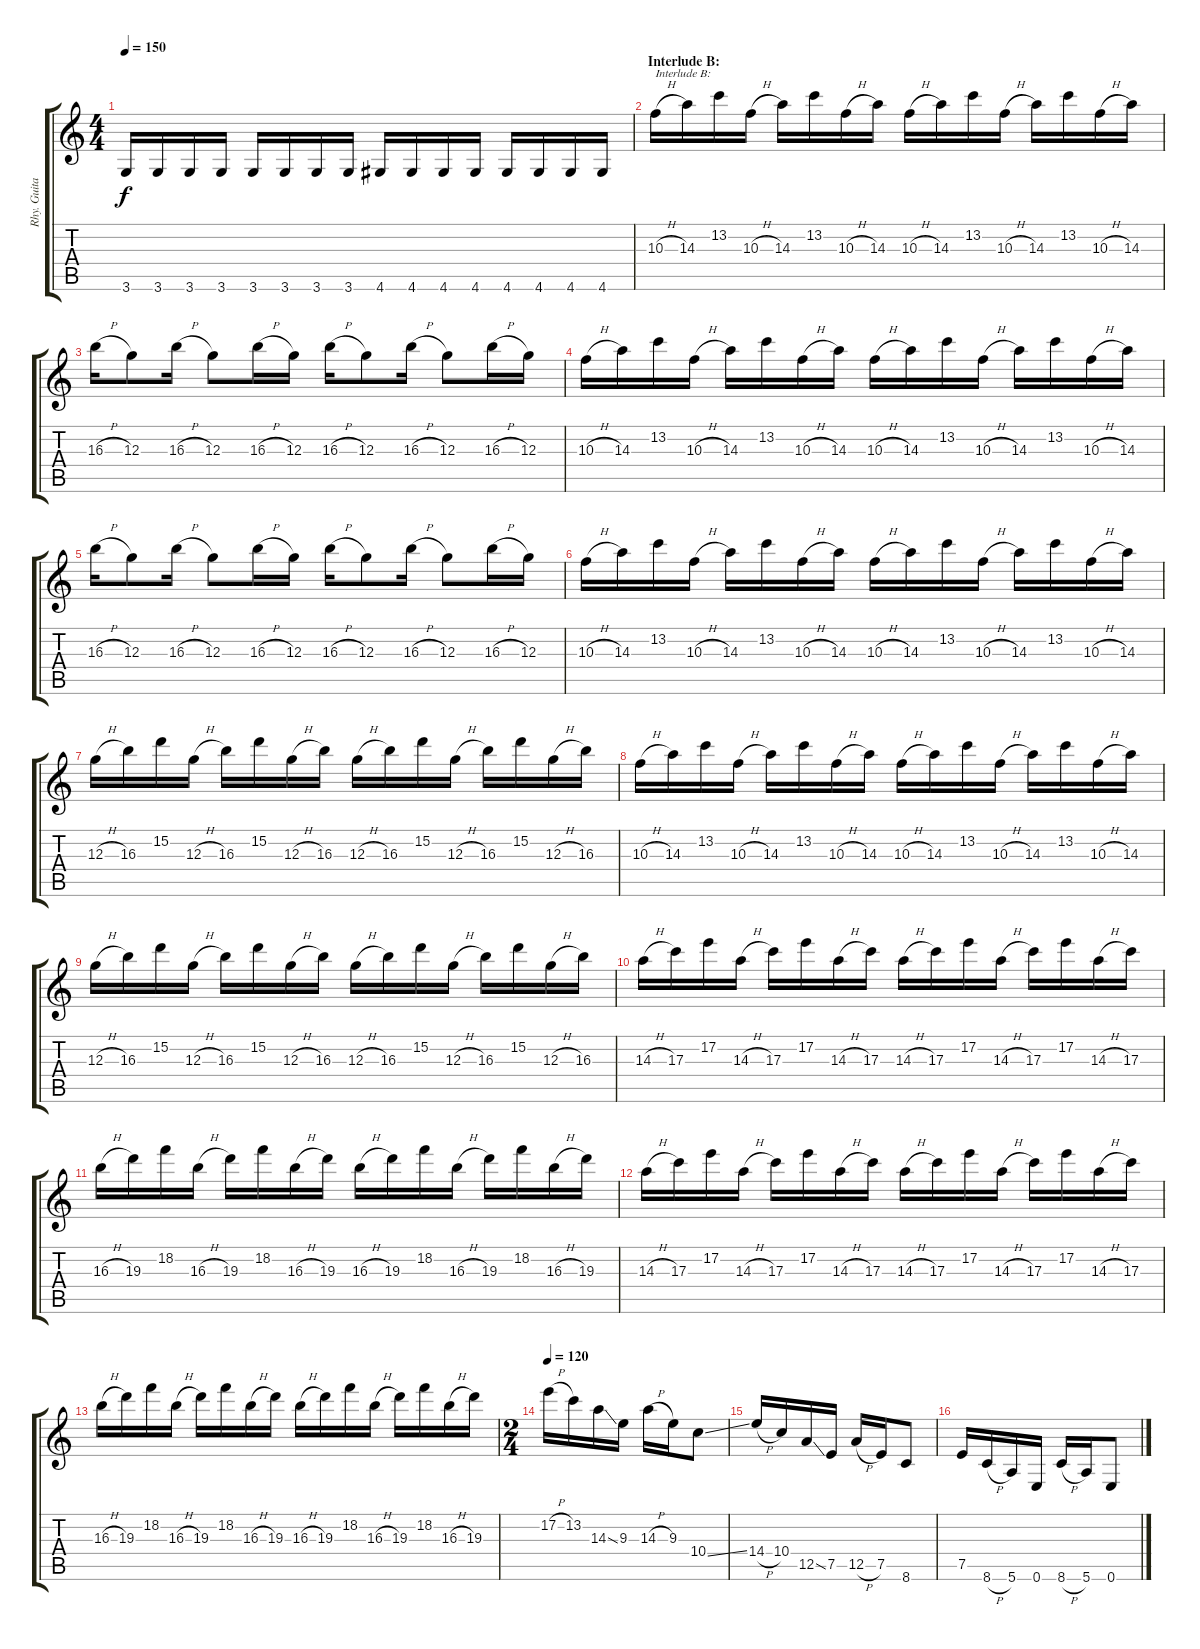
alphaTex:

\track ("Rhy. Guitar 2" "Rhy. Guita") {instrument distortionguitar}
\staff {score tabs}
\tuning (E4 B3 G3 D3 A2 E2) {hide}
\ts (4 4)
\tempo 150
\clef g2
\ks c
3.6.16{dy f} 3.6.16 3.6.16 3.6.16 3.6.16 3.6.16 3.6.16 3.6.16 4.6.16 4.6.16 4.6.16 4.6.16 4.6.16 4.6.16 4.6.16 4.6.16 |
\section ("" "Interlude B:")
10.3{h}.16{txt "Interlude B:"} 14.3.16 13.2.16 10.3{h}.16 14.3.16 13.2.16 10.3{h}.16 14.3.16 10.3{h}.16 14.3.16 13.2.16 10.3{h}.16 14.3.16 13.2.16 10.3{h}.16 14.3.16 |
16.3{h}.16 12.3.8 16.3{h}.16 12.3.8 16.3{h}.16 12.3.16 16.3{h}.16 12.3.8 16.3{h}.16 12.3.8 16.3{h}.16 12.3.16 |
10.3{h}.16 14.3.16 13.2.16 10.3{h}.16 14.3.16 13.2.16 10.3{h}.16 14.3.16 10.3{h}.16 14.3.16 13.2.16 10.3{h}.16 14.3.16 13.2.16 10.3{h}.16 14.3.16 |
16.3{h}.16 12.3.8 16.3{h}.16 12.3.8 16.3{h}.16 12.3.16 16.3{h}.16 12.3.8 16.3{h}.16 12.3.8 16.3{h}.16 12.3.16 |
10.3{h}.16 14.3.16 13.2.16 10.3{h}.16 14.3.16 13.2.16 10.3{h}.16 14.3.16 10.3{h}.16 14.3.16 13.2.16 10.3{h}.16 14.3.16 13.2.16 10.3{h}.16 14.3.16 |
12.3{h}.16 16.3.16 15.2.16 12.3{h}.16 16.3.16 15.2.16 12.3{h}.16 16.3.16 12.3{h}.16 16.3.16 15.2.16 12.3{h}.16 16.3.16 15.2.16 12.3{h}.16 16.3.16 |
10.3{h}.16 14.3.16 13.2.16 10.3{h}.16 14.3.16 13.2.16 10.3{h}.16 14.3.16 10.3{h}.16 14.3.16 13.2.16 10.3{h}.16 14.3.16 13.2.16 10.3{h}.16 14.3.16 |
12.3{h}.16 16.3.16 15.2.16 12.3{h}.16 16.3.16 15.2.16 12.3{h}.16 16.3.16 12.3{h}.16 16.3.16 15.2.16 12.3{h}.16 16.3.16 15.2.16 12.3{h}.16 16.3.16 |
14.3{h}.16 17.3.16 17.2.16 14.3{h}.16 17.3.16 17.2.16 14.3{h}.16 17.3.16 14.3{h}.16 17.3.16 17.2.16 14.3{h}.16 17.3.16 17.2.16 14.3{h}.16 17.3.16 |
16.3{h}.16 19.3.16 18.2.16 16.3{h}.16 19.3.16 18.2.16 16.3{h}.16 19.3.16 16.3{h}.16 19.3.16 18.2.16 16.3{h}.16 19.3.16 18.2.16 16.3{h}.16 19.3.16 |
14.3{h}.16 17.3.16 17.2.16 14.3{h}.16 17.3.16 17.2.16 14.3{h}.16 17.3.16 14.3{h}.16 17.3.16 17.2.16 14.3{h}.16 17.3.16 17.2.16 14.3{h}.16 17.3.16 |
16.3{h}.16 19.3.16 18.2.16 16.3{h}.16 19.3.16 18.2.16 16.3{h}.16 19.3.16 16.3{h}.16 19.3.16 18.2.16 16.3{h}.16 19.3.16 18.2.16 16.3{h}.16 19.3.16 |
\ts (2 4)
\tempo 120
17.2{h}.16 13.2.16 14.3{ss}.16 9.3.16 14.3{h}.16 9.3.16 10.4{ss}.8 |
14.4{h}.16 10.4.16 12.5{ss}.16 7.5.16 12.5{h}.16 7.5.16 8.6.8 |
7.5.16 8.6{h}.16 5.6.16 0.6.16 8.6{h}.16 5.6.16 0.6.8
